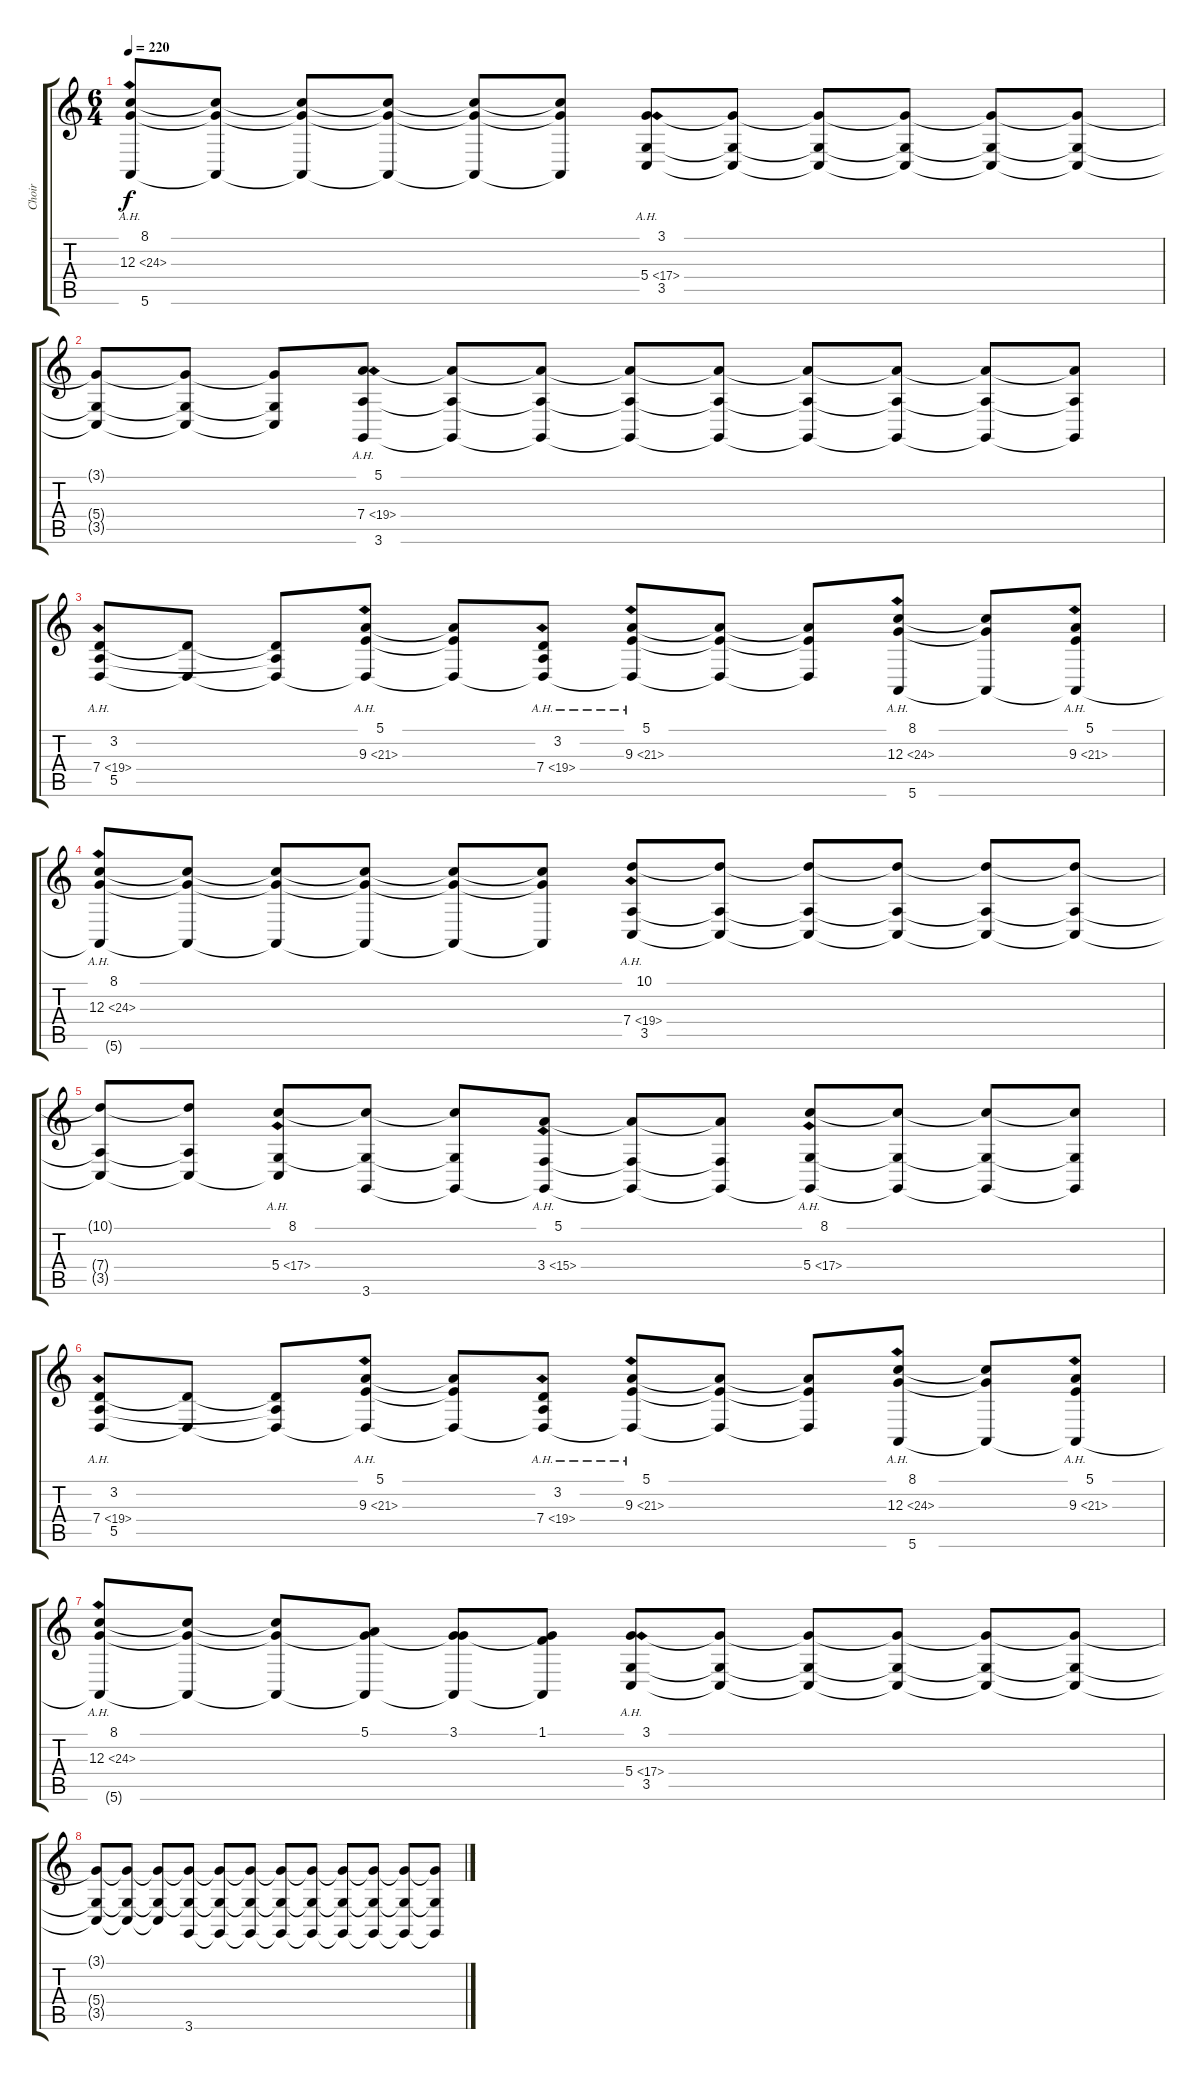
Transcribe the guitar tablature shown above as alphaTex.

\track ("Choir" "Choir") {instrument choiraahs}
\staff {score tabs}
\tuning (E4 B3 G3 D3 A2 E2) {hide}
\ts (6 4)
\tempo 220
\clef g2
\ks c
(8.1 12.3{ah 12} 5.6{t}).8{dy f} (8.1{t} 12.3{t} 5.6{t}).8 (8.1{t} 12.3{t} 5.6{t}).8 (8.1{t} 12.3{t} 5.6{t}).8 (8.1{t} 12.3{t} 5.6{t}).8 (8.1{t} 12.3{t} 5.6{t}).8 (3.1 5.4{ah 12} 3.5).8 (3.1{t} 5.4{t} 3.5{t}).8 (3.1{t} 5.4{t} 3.5{t}).8 (3.1{t} 5.4{t} 3.5{t}).8 (3.1{t} 5.4{t} 3.5{t}).8 (3.1{t} 5.4{t} 3.5{t}).8 |
(3.1{t} 5.4{t} 3.5{t}).8 (3.1{t} 5.4{t} 3.5{t}).8 (3.1{t} 5.4{t} 3.5{t}).8 (5.1 7.4{ah 12} 3.6).8 (5.1{t} 7.4{t} 3.6{t}).8 (5.1{t} 7.4{t} 3.6{t}).8 (5.1{t} 7.4{t} 3.6{t}).8 (5.1{t} 7.4{t} 3.6{t}).8 (5.1{t} 7.4{t} 3.6{t}).8 (5.1{t} 7.4{t} 3.6{t}).8 (5.1{t} 7.4{t} 3.6{t}).8 (5.1{t} 7.4{t} 3.6{t}).8 |
(3.2 7.4{ah 12} 5.5).8 (3.2{t} 5.5{t}).8 (3.2{t} 7.4{t} 5.5{t}).8 (5.1 9.3{ah 12} 5.5{t}).8 (5.1{t} 9.3{t} 5.5{t}).8 (3.2 7.4{ah 12} 5.5{t}).8 (5.1 9.3{ah 12} 5.5{t}).8 (5.1{t} 9.3{t} 5.5{t}).8 (5.1{t} 9.3{t} 5.5{t}).8 (8.1 12.3{ah 12} 5.6).8 (8.1{t} 12.3{t} 5.6{t}).8 (5.1 9.3{ah 12} 5.6{t}).8 |
(8.1 12.3{ah 12} 5.6{t}).8 (8.1{t} 12.3{t} 5.6{t}).8 (8.1{t} 12.3{t} 5.6{t}).8 (8.1{t} 12.3{t} 5.6{t}).8 (8.1{t} 12.3{t} 5.6{t}).8 (8.1{t} 12.3{t} 5.6{t}).8 (10.1 7.4{ah 12} 3.5).8 (10.1{t} 7.4{t} 3.5{t}).8 (10.1{t} 7.4{t} 3.5{t}).8 (10.1{t} 7.4{t} 3.5{t}).8 (10.1{t} 7.4{t} 3.5{t}).8 (10.1{t} 7.4{t} 3.5{t}).8 |
(10.1{t} 7.4{t} 3.5{t}).8 (10.1{t} 7.4{t} 3.5{t}).8 (8.1 5.4{ah 12} 3.5{t}).8 (8.1{t} 5.4{t} 3.6).8 (8.1{t} 5.4{t} 3.6{t}).8 (5.1 3.4{ah 12} 3.6{t}).8 (5.1{t} 3.4{t} 3.6{t}).8 (5.1{t} 3.4{t} 3.6{t}).8 (8.1 5.4{ah 12} 3.6{t}).8 (8.1{t} 5.4{t} 3.6{t}).8 (8.1{t} 5.4{t} 3.6{t}).8 (8.1{t} 5.4{t} 3.6{t}).8 |
(3.2 7.4{ah 12} 5.5).8 (3.2{t} 5.5{t}).8 (3.2{t} 7.4{t} 5.5{t}).8 (5.1 9.3{ah 12} 5.5{t}).8 (5.1{t} 9.3{t} 5.5{t}).8 (3.2 7.4{ah 12} 5.5{t}).8 (5.1 9.3{ah 12} 5.5{t}).8 (5.1{t} 9.3{t} 5.5{t}).8 (5.1{t} 9.3{t} 5.5{t}).8 (8.1 12.3{ah 12} 5.6).8 (8.1{t} 12.3{t} 5.6{t}).8 (5.1 9.3{ah 12} 5.6{t}).8 |
(8.1 12.3{ah 12} 5.6{t}).8 (8.1{t} 12.3{t} 5.6{t}).8 (8.1{t} 12.3{t} 5.6{t}).8 (5.1 12.3{t} 5.6{t}).8 (3.1 12.3{t} 5.6{t}).8 (1.1 12.3{t} 5.6{t}).8 (3.1 5.4{ah 12} 3.5).8 (3.1{t} 5.4{t} 3.5{t}).8 (3.1{t} 5.4{t} 3.5{t}).8 (3.1{t} 5.4{t} 3.5{t}).8 (3.1{t} 5.4{t} 3.5{t}).8 (3.1{t} 5.4{t} 3.5{t}).8 |
(3.1{t} 5.4{t} 3.5{t}).8 (3.1{t} 5.4{t} 3.5{t}).8 (3.1{t} 5.4{t} 3.5{t}).8 (3.1{t} 5.4{t} 3.6).8 (3.1{t} 5.4{t} 3.6{t}).8 (3.1{t} 5.4{t} 3.6{t}).8 (3.1{t} 5.4{t} 3.6{t}).8 (3.1{t} 5.4{t} 3.6{t}).8 (3.1{t} 5.4{t} 3.6{t}).8 (3.1{t} 5.4{t} 3.6{t}).8 (3.1{t} 5.4{t} 3.6{t}).8 (3.1{t} 5.4{t} 3.6{t}).8
